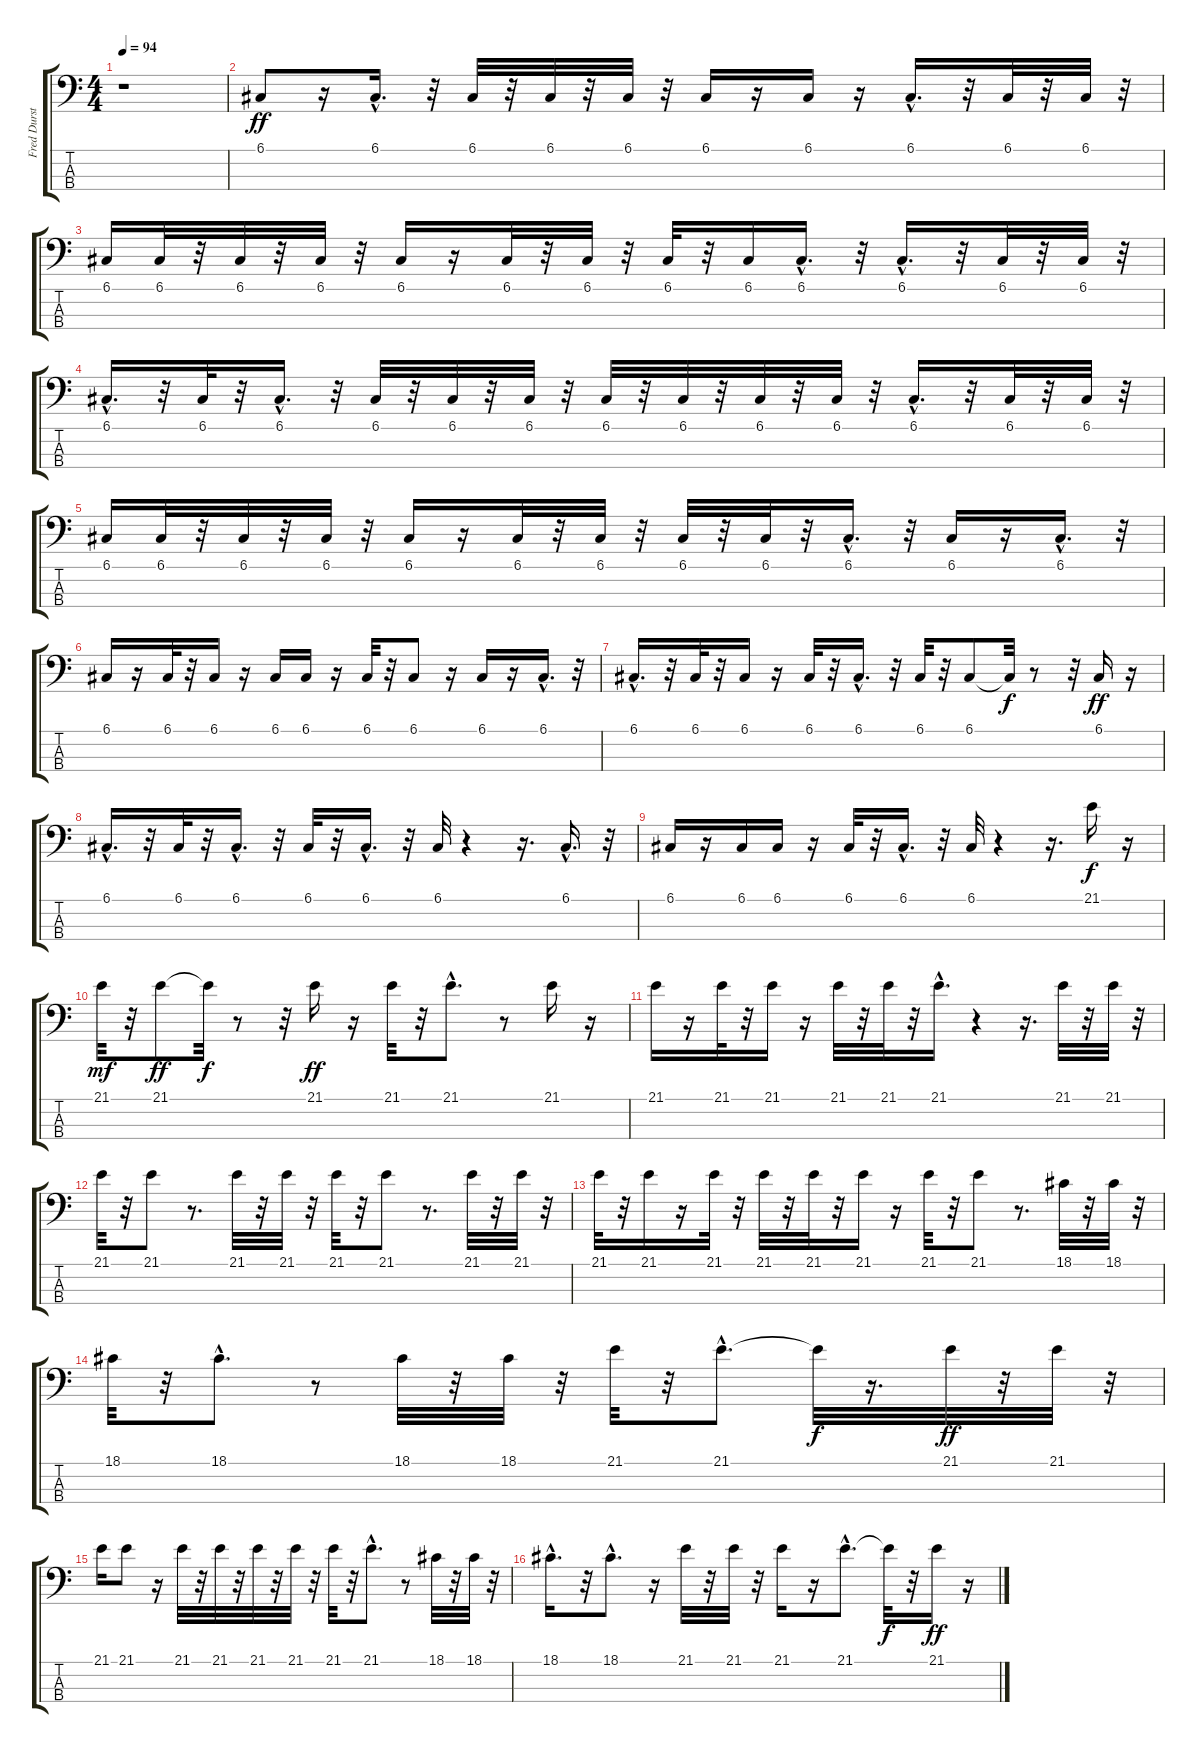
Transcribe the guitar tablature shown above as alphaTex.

\track ("Fred Durst 1" "Fred Durst") {instrument electricgrandpiano}
\staff {score tabs}
\tuning (G2 D2 A1 E1) {hide}
\ts (4 4)
\tempo 94
\clef f4
\ks c
r.1{dy mf} |
6.1.8{dy ff} r.16 6.1{hac}.16{d} r.32 6.1.32 r.32 6.1.32 r.32 6.1.32 r.32 6.1.16 r.16 6.1.16 r.16 6.1{hac}.16{d} r.32 6.1.32 r.32 6.1.32 r.32 |
6.1.16 6.1.32 r.32 6.1.32 r.32 6.1.32 r.32 6.1.16 r.16 6.1.32 r.32 6.1.32 r.32 6.1.32 r.32 6.1.16 6.1{hac}.16{d} r.32 6.1{hac}.16{d} r.32 6.1.32 r.32 6.1.32 r.32 |
6.1{hac}.16{d} r.32 6.1.32 r.32 6.1{hac}.16{d} r.32 6.1.32 r.32 6.1.32 r.32 6.1.32 r.32 6.1.32 r.32 6.1.32 r.32 6.1.32 r.32 6.1.32 r.32 6.1{hac}.16{d} r.32 6.1.32 r.32 6.1.32 r.32 |
6.1.16 6.1.32 r.32 6.1.32 r.32 6.1.32 r.32 6.1.16 r.16 6.1.32 r.32 6.1.32 r.32 6.1.32 r.32 6.1.32 r.32 6.1{hac}.16{d} r.32 6.1.16 r.16 6.1{hac}.16{d} r.32 |
6.1.16 r.16 6.1.32 r.32 6.1.16 r.16 6.1.16 6.1.16 r.16 6.1.32 r.32 6.1.8 r.16 6.1.16 r.16 6.1{hac}.16{d} r.32 |
6.1{hac}.16{d} r.32 6.1.32 r.32 6.1.16 r.16 6.1.32 r.32 6.1{hac}.16{d} r.32 6.1.32 r.32 6.1.8 6.1{t}.32{dy f} r.8 r.32 6.1.16{dy ff} r.16 |
6.1{hac}.16{d} r.32 6.1.32 r.32 6.1{hac}.16{d} r.32 6.1.32 r.32 6.1{hac}.16{d} r.32 6.1.32 r.4 r.16{d} 6.1{hac}.16{d} r.32 |
6.1.16 r.16 6.1.16 6.1.16 r.16 6.1.32 r.32 6.1{hac}.16{d} r.32 6.1.32 r.4 r.16{d} 21.1.16{dy f} r.16 |
21.1.32{dy mf} r.32 21.1.8{dy ff} 21.1{t}.32{dy f} r.8 r.32 21.1.16{dy ff} r.16 21.1.32 r.32 21.1{hac}.8{d} r.8 21.1.16 r.16 |
21.1.16 r.16 21.1.32 r.32 21.1.16 r.16 21.1.32 r.32 21.1.32 r.32 21.1{hac}.16{d} r.4 r.16{d} 21.1.32 r.32 21.1.32 r.32 |
21.1.32 r.32 21.1.8 r.8{d} 21.1.32 r.32 21.1.32 r.32 21.1.32 r.32 21.1.8 r.8{d} 21.1.32 r.32 21.1.32 r.32 |
21.1.32 r.32 21.1.16 r.16 21.1.32 r.32 21.1.32 r.32 21.1.32 r.32 21.1.16 r.16 21.1.32 r.32 21.1.8 r.8{d} 18.1.32 r.32 18.1.32 r.32 |
18.1.32 r.32 18.1{hac}.8{d} r.8 18.1.32 r.32 18.1.32 r.32 21.1.32 r.32 21.1{hac}.8{d} 21.1{t}.32{dy f} r.16{d} 21.1.32{dy ff} r.32 21.1.32 r.32 |
21.1.16 21.1.8 r.16 21.1.32 r.32 21.1.32 r.32 21.1.32 r.32 21.1.32 r.32 21.1.32 r.32 21.1{hac}.8{d} r.8 18.1.32 r.32 18.1.32 r.32 |
18.1{hac}.16{d} r.32 18.1{hac}.8{d} r.16 21.1.32 r.32 21.1.32 r.32 21.1.16 r.16 21.1{hac}.8{d} 21.1{t}.32{dy f} r.32 21.1.16{dy ff} r.16
